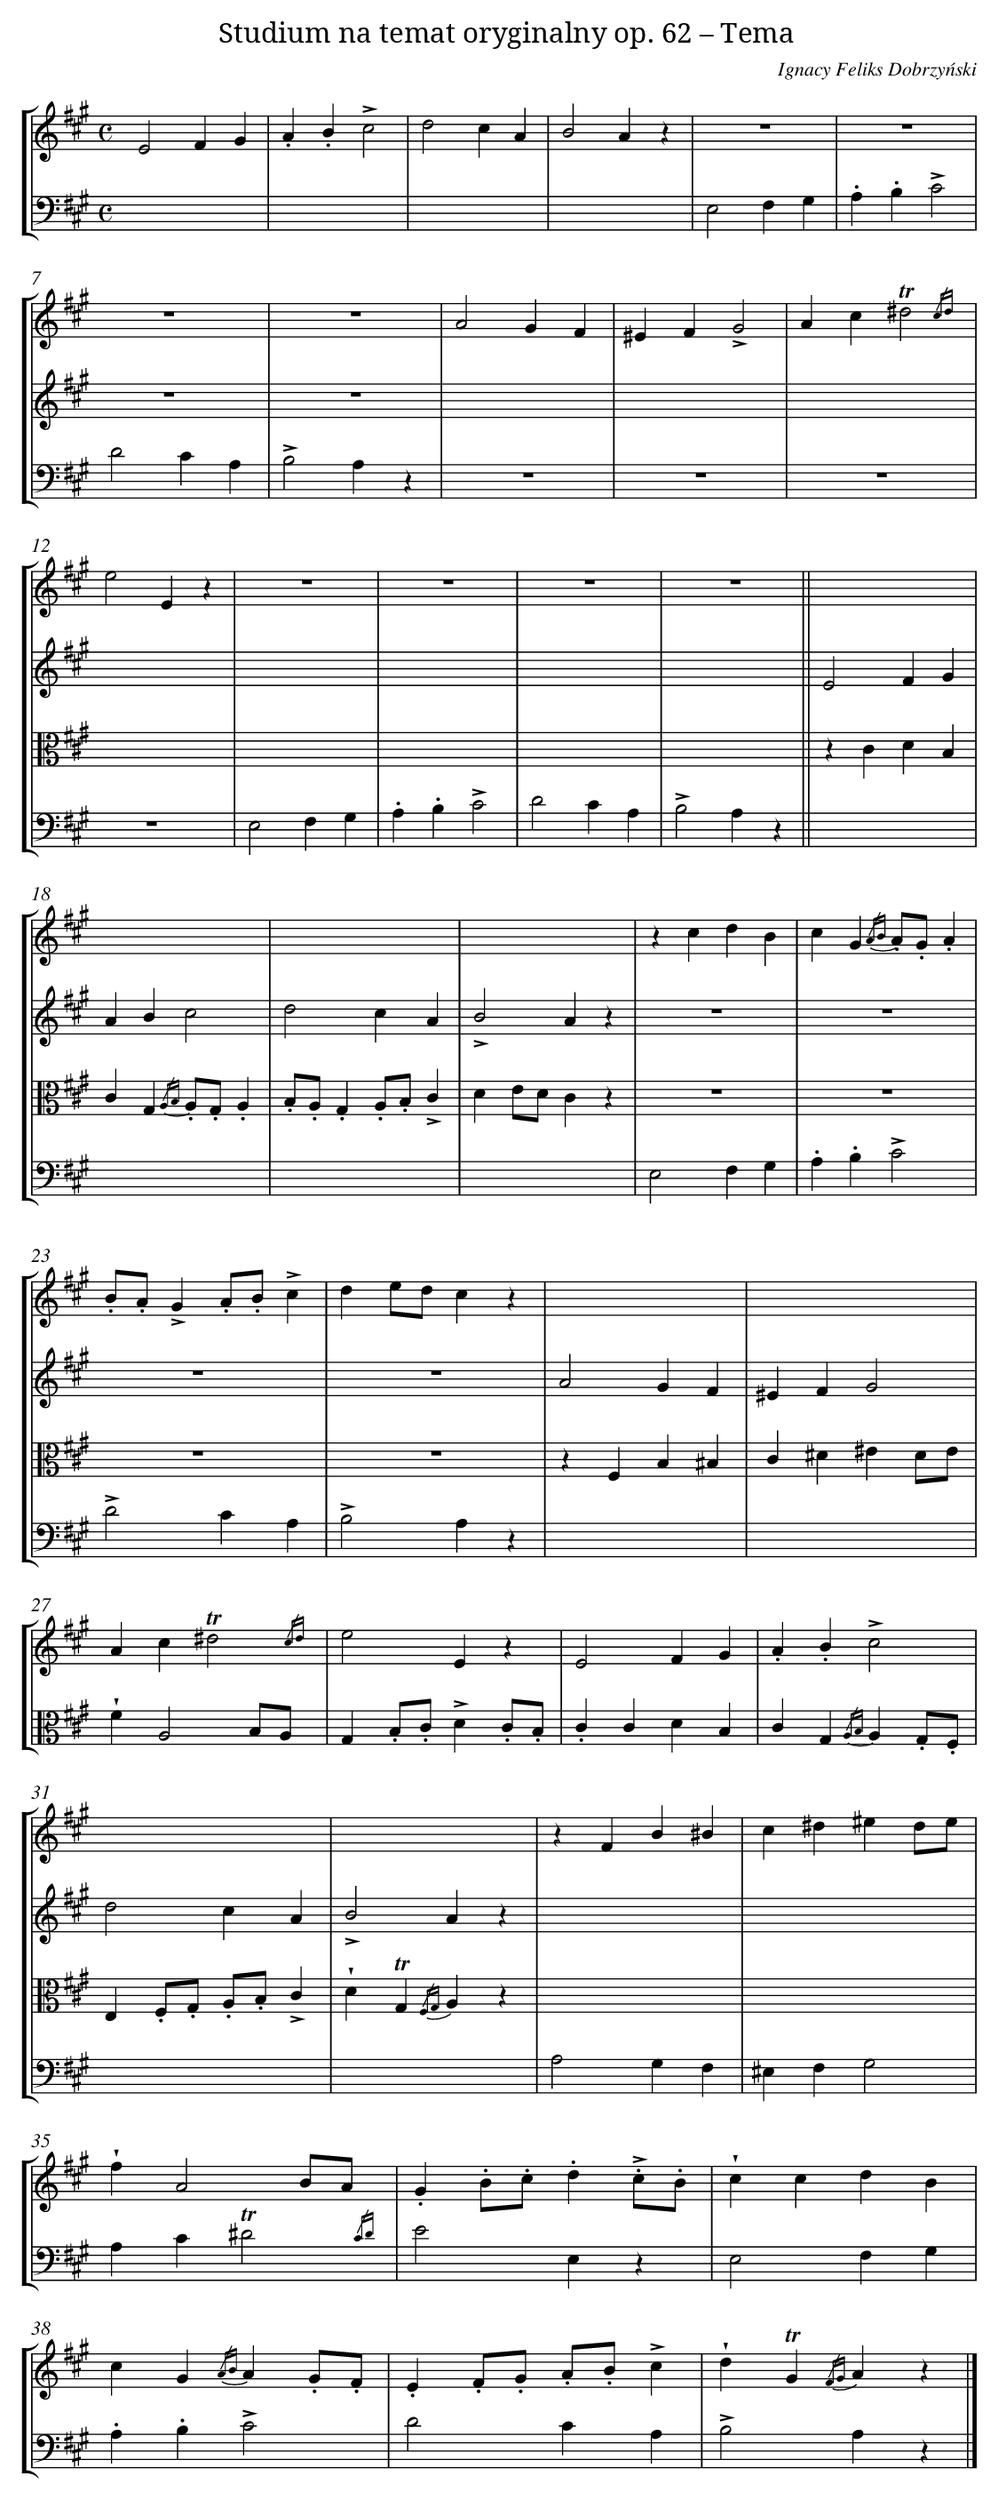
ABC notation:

X:1
T: Studium na temat oryginalny op. 62 – Tema
C: Ignacy Feliks Dobrzyński
L: 1/4
M: C
%%staves [1 2 3 4]
V: 1 clef=treble
V: 2 clef=treble
V: 3 clef=alto
V: 4 clef=bass
K: A
[V:1] E2FG |
[V:2] x4 |
[V:3] x4 |
[V:4] x4 |
[V:1] .A.B!accent!c2 |
[V:2] x4 |
[V:3] x4 |
[V:4] x4 |
[V:1] d2cA |
[V:2] x4 |
[V:3] x4 |
[V:4] x4 |
[V:1] B2Az |
[V:2] x4 |
[V:3] x4 |
[V:4] x4 |
[V:1] z4 |
[V:2] x4 |
[V:3] x4 |
[V:4] E,2F,G, |
[V:1] z4 |
[V:2] x4 |
[V:3] x4 |
[V:4] .A,.B,!accent!C2 |
[V:1] z4 |
[V:2] z4 |
[V:3] x4 |
[V:4] D2CA, |
[V:1] z4 |
[V:2] z4 |
[V:3] x4 |
[V:4] !accent!B,2A,z |
[V:1] A2GF |
[V:2] x4 |
[V:3] x4 |
[V:4] z4 |
[V:1] ^EF!accent!G2 |
[V:2] x4 |
[V:3] x4 |
[V:4] z4 |
[V:1] Ac!trill!^d2{/cd} |
[V:2] x4 |
[V:3] x4 |
[V:4] z4 |
[V:1] e2Ez |
[V:2] x4 |
[V:3] x4 |
[V:4] z4 |
[V:1] z4 |
[V:2] x4 |
[V:3] x4 |
[V:4] E,2F,G, |
[V:1] z4 |
[V:2] x4 |
[V:3] x4 |
[V:4] .A,.B,!accent!C2 |
[V:1] z4 |
[V:2] x4 |
[V:3] x4 |
[V:4] D2CA, |
[V:1] z4 ||
[V:2] x4 ||
[V:3] x4 ||
[V:4] !accent!B,2A,z ||
[V:1] x4 |
[V:2] E2FG |
[V:3] zCDB, |
[V:4] x4 |
[V:1] x4 |
[V:2] ABc2 |
[V:3] CG,{/A,B,} .A,/.G,/.A, |
[V:4] x4 |
[V:1] x4 |
[V:2] d2cA |
[V:3] .B,/.A,/.G,.A,/.B,/!accent!C |
[V:4] x4 |
[V:1] x4 |
[V:2] !accent!B2Az |
[V:3] DE/D/Cz |
[V:4] x4 |
[V:1] zcdB |
[V:2] z4 |
[V:3] z4 |
[V:4] E,2F,G, |
[V:1] cG{/AB} .A/.G/.A |
[V:2] z4 |
[V:3] z4 |
[V:4] .A,.B,!accent!C2 |
[V:1] .B/.A/!accent!G.A/.B/!accent!c |
[V:2] z4 |
[V:3] z4 |
[V:4] !accent!D2CA, |
[V:1] de/d/cz |
[V:2] z4 |
[V:3] z4 |
[V:4] !accent!B,2A,z |
[V:1] x4 |
[V:2] A2GF |
[V:3] zF,B,^B, |
[V:4] x4 |
[V:1] x4 |
[V:2] ^EFG2 |
[V:3] C^D^ED/E/ |
[V:4] x4 |
[V:1] x4 |
[V:2] Ac!trill!^d2{/cd} |
[V:3] !wedge!FA,2B,/A,/ |
[V:4] x4 |
[V:1] x4 |
[V:2] e2Ez |
[V:3] G,.B,/.C/!accent!D.C/.B,/ |
[V:4] x4 |
[V:1] x4 |
[V:2] E2FG |
[V:3] .CCDB, |
[V:4] x4 |
[V:1] x4 |
[V:2] .A.B!accent!c2 |
[V:3] CG,{/A,B,}A,.G,/.F,/ |
[V:4] x4 |
[V:1] x4 |
[V:2] d2cA |
[V:3] E,.F,/.G,/ .A,/.B,/!accent!C |
[V:4] x4 |
[V:1] x4 |
[V:2] !accent!B2Az |
[V:3] !wedge!D!trill!G,{/F,G,}A,z |
[V:4] x4 |
[V:1] zFB^B |
[V:2] x4 |
[V:3] x4 |
[V:4] A,2G,F, |
[V:1] c^d^ed/e/ |
[V:2] x4 |
[V:3] x4 |
[V:4] ^E,F,G,2 |
[V:1] !wedge!fA2B/A/ |
[V:2] x4 |
[V:3] x4 |
[V:4] A,C!trill!^D2{/CD} |
[V:1] .G.B/.c/.d.!accent!c/.B/ |
[V:2] x4 |
[V:3] x4 |
[V:4] E2E,z |
[V:1] !wedge!ccdB |
[V:2] x4 |
[V:3] x4 |
[V:4] E,2F,G, |
[V:1] cG{/AB}A.G/.F/ |
[V:2] x4 |
[V:3] x4 |
[V:4] .A,.B,!accent!C2 |
[V:1] .E.F/.G/ .A/.B/!accent!c |
[V:2] x4 |
[V:3] x4 |
[V:4] D2CA, |
[V:1] !wedge!d!trill!G{/FG}Az |]
[V:2] x4 |]
[V:3] x4 |]
[V:4] !accent!B,2A,z |]
